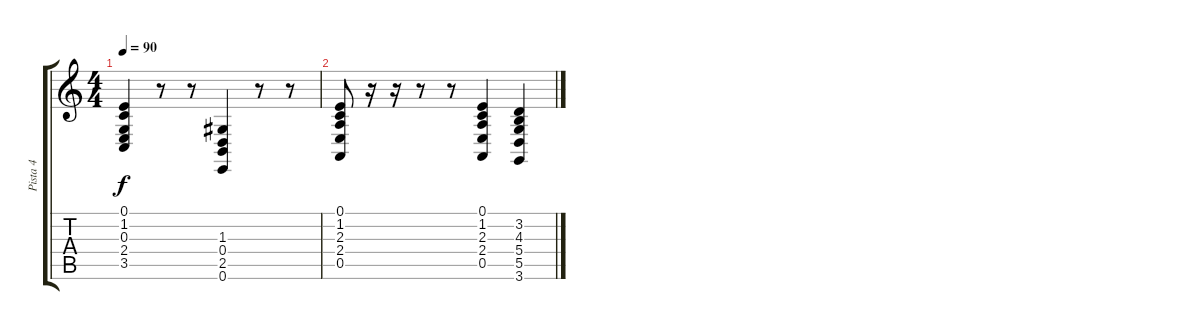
\track ("Pista 4" "Pista 4") {instrument acousticgrandpiano}
\staff {score tabs}
\tuning (E4 B3 G3 D3 A2 E2) {hide}
\ts (4 4)
\tempo 90
\clef g2
\ks c
(0.1 1.2 0.3 2.4 3.5).4{dy f} r.8 r.8 (1.3 0.4 2.5 0.6).4 r.8 r.8 |
(0.1 1.2 2.3 2.4 0.5).8 r.16 r.16 r.8 r.8 (0.1 1.2 2.3 2.4 0.5).4 (3.2 4.3 5.4 5.5 3.6).4
